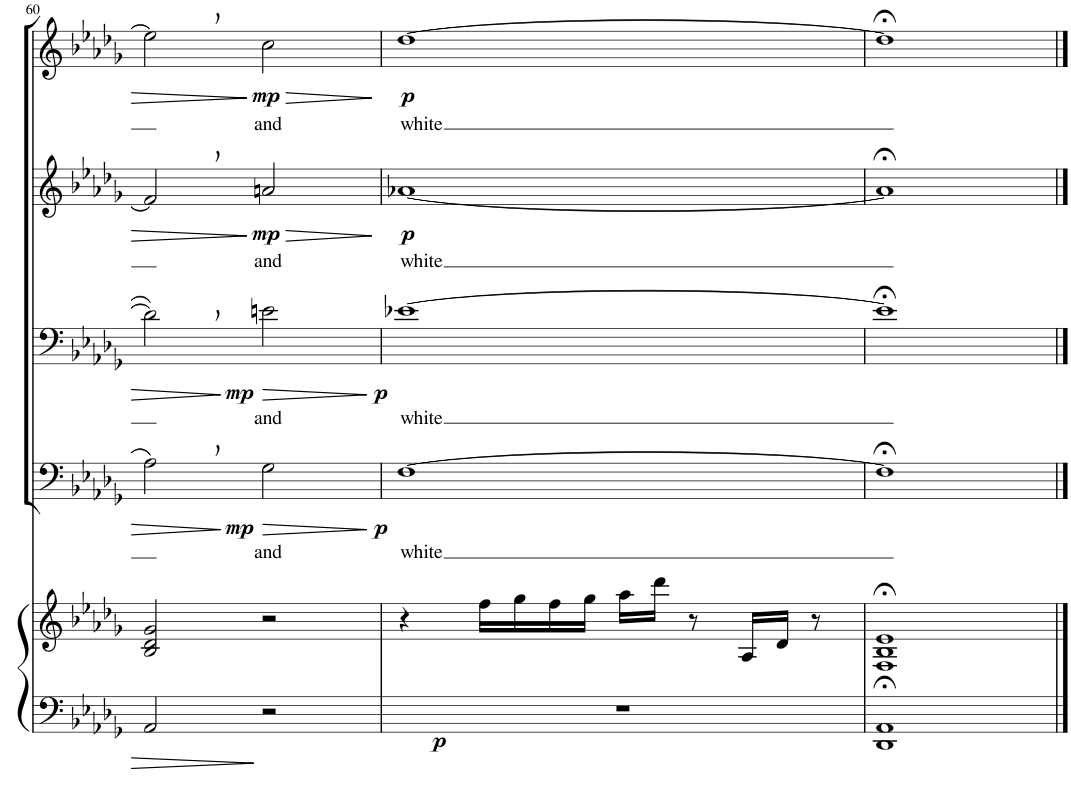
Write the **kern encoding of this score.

**kern	**kern	**dynam	**kern	**text	**dynam	**kern	**text	**dynam	**kern	**text	**dynam	**kern	**text	**dynam
*part5	*part5	*part5	*part4	*part4	*part4	*part3	*part3	*part3	*part2	*part2	*part2	*part1	*part1	*part1
*staff6	*staff5	*staff5/6	*staff4	*staff4	*staff4	*staff3	*staff3	*staff3	*staff2	*staff2	*staff2	*staff1	*staff1	*staff1
*I"Piano	*	*	*I"B.	*	*	*I"T.	*	*	*I"A.	*	*	*I"S.	*	*
*I'Pno	*	*	*	*	*	*	*	*	*	*	*	*	*	*
!!LO:PB:g=z
*clefF4	*clefG2	*	*clefF4	*	*	*clefF4	*	*	*clefG2	*	*	*clefG2	*	*
*k[b-e-a-d-g-]	*k[b-e-a-d-g-]	*	*k[b-e-a-d-g-]	*	*	*k[b-e-a-d-g-]	*	*	*k[b-e-a-d-g-]	*	*	*k[b-e-a-d-g-]	*	*
*M4/4	*M4/4	*	*M4/4	*	*	*M4/4	*	*	*M4/4	*	*	*M4/4	*	*
*met(c)	*met(c)	*	*met(c)	*	*	*met(c)	*	*	*met(c)	*	*	*met(c)	*	*
=60	=60	=60	=60	=60	=60	=60	=60	=60	=60	=60	=60	=60	=60	=60
2AA-/	2B-/ 2d-/ 2g-/	.	2A-,\	.	.	2d-,\]	.	.	2f,/]	.	.	2ee-,\]	.	.
!	!	!	!	!LO:LY:b	!LO:HP:b	!	!LO:LY:b	!LO:HP:b	!	!LO:LY:b	!LO:HP:b	!	!LO:LY:b	!LO:HP:b
!	!	!	!	!	!LO:DY:n=1:b	!	!	!LO:DY:n=1:b	!	!	!LO:DY:n=1:b	!	!	!LO:DY:n=1:b
2r	2r	.	2G-\	and	> mp	2en\	and	> mp	2an/	and	> mp	2cc\	and	> mp
.	.	.	.	.	]	.	.	]	.	.	]	.	.	]
=61	=61	=61	=61	=61	=61	=61	=61	=61	=61	=61	=61	=61	=61	=61
!	!	!LO:DY:b=2	!	!LO:LY:b	!LO:DY:b	!	!LO:LY:b	!LO:DY:b	!	!LO:LY:b	!LO:DY:b	!	!LO:LY:b	!LO:DY:b
1r	4r	p	[1F	white	p	[1e-X	white	p	[1a-X	white	p	[1dd-	white	p
.	16ff\LL	.	.	.	.	.	.	.	.	.	.	.	.	.
.	16gg-\	.	.	.	.	.	.	.	.	.	.	.	.	.
.	16ff\	.	.	.	.	.	.	.	.	.	.	.	.	.
.	16gg-\JJ	.	.	.	.	.	.	.	.	.	.	.	.	.
.	16aa-\LL	.	.	.	.	.	.	.	.	.	.	.	.	.
.	16ddd-\JJ	.	.	.	.	.	.	.	.	.	.	.	.	.
.	8r	.	.	.	.	.	.	.	.	.	.	.	.	.
.	16A-/LL	.	.	.	.	.	.	.	.	.	.	.	.	.
.	16d-/JJ	.	.	.	.	.	.	.	.	.	.	.	.	.
.	8r	.	.	.	.	.	.	.	.	.	.	.	.	.
=62	=62	=62	=62	=62	=62	=62	=62	=62	=62	=62	=62	=62	=62	=62
1DD-;< 1AA-;<	1F;< 1B-;< 1e-;<	.	1F;<]	.	.	1e-;<]	.	.	1a-;<]	.	.	1dd-;<]	.	.
==	==	==	==	==	==	==	==	==	==	==	==	==	==	==
*-	*-	*-	*-	*-	*-	*-	*-	*-	*-	*-	*-	*-	*-	*-
